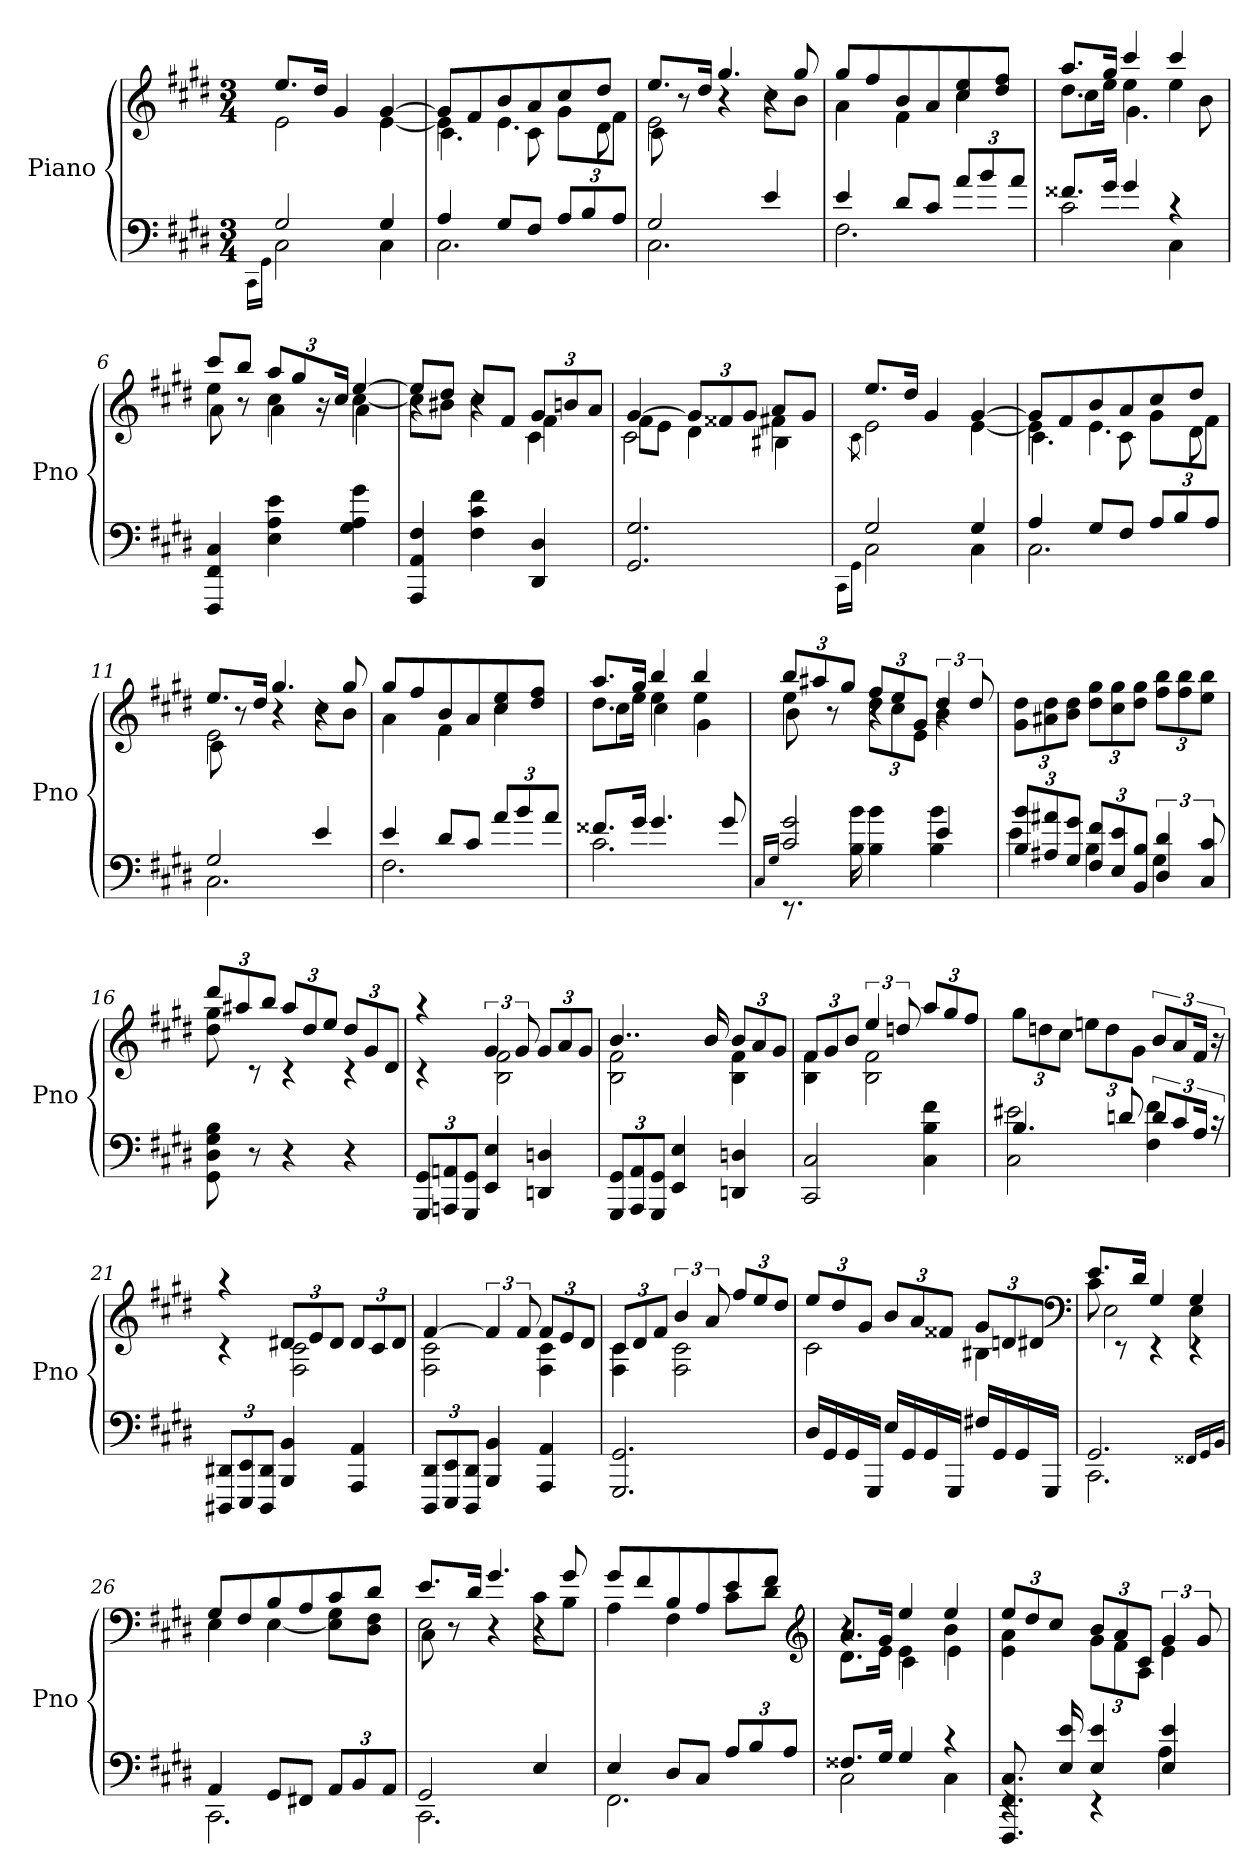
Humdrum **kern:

**kern	**kern
*part1	*part1
*staff2	*staff1
*I"Piano	*
*I'Pno	*
*clefF4	*clefG2
*k[f#c#g#d#]	*k[f#c#g#d#]
*c#:	*c#:
*M3/4	*M3/4
=1	=1
*^	*
.	16qqCC#\LL	.
.	16qqGG#\JJ	.
*	*	*^
2G#	2C#	8.eeL	2e
.	.	16dd#Jk	.
.	.	4g#	.
4G#	4C#	[4g#	[4e
=2	=2	=2	=2
*	*	*	*^
4A	2.C#	8g#L]	4e]	4.c#\
.	.	8f#	.	.
8G#L	.	8b	4.e	.
8F#J	.	8a	.	8c#\
12AL	.	8cc#	.	8g#\L
12B	.	.	.	.
.	.	8dd#J	8d#	8f#\J
12AJ	.	.	.	.
=3	=3	=3	=3	=3
2G#	2.C#	8.eeL	2e	8c#\
.	.	.	.	8r
.	.	16dd#Jk	.	.
.	.	4.gg#	.	4r
4e	.	.	8cc#L	4r
.	.	8gg#	8bJ	.
*	*	*	*v	*v
=4	=4	=4	=4
4e	2.F#	8gg#L	4a
.	.	8ff#	.
8d#L	.	8b	4f#
8c#J	.	8a	.
12aL	.	8cc# 8ee	4cc#
12b	.	.	.
.	.	8dd# 8ff#J	.
12aJ	.	.	.
=5	=5	=5	=5
*	*	*	*^
8.f##XL	2c#	8.aaL	8.dd#L	4cc#\
16g#Jk	.	16gg#Jk	16eeJk	.
4g#	.	4ccc#	4ee	4.g#\
4rc	4C#	4ccc#	4ee	.
.	.	.	.	8b\
*v	*v	*	*	*
=6	=6	=6	=6
4FFF# 4FF# 4C#	8ccc#L	4ee	8a\
.	8bbJ	.	8r
4E 4A 4e	12aaL	4cc#	4a\
.	12gg#	.	.
.	24r	.	.
.	24cc#Jk	.	.
4G# 4A 4g#	[4ee	[4cc#	4a\
=7	=7	=7	=7
4AAA 4AA 4F#	8eeL]	8cc#L]	4r
.	8dd#J	8b#XJ	.
4F# 4c# 4f#	8cc#L	4cc#	4r
.	8f#J	.	.
4DD# 4D#	12g#L	4f#	4c#\
.	12bn	.	.
.	12aJ	.	.
=8	=8	=8	=8
2.GG# 2.G#	[4g#	8f#L	2c#\
.	.	8eJ	.
.	12g#L]	4d#	.
.	12f##X	.	.
.	12g#J	.	.
.	8aL	4f#X	4B#X\
.	8g#J	.	.
*	*v	*v	*v
=9	=9
*^	*
.	16qqCC#\LL	.
*	*	*^
.	16qqGG#\JJ	.	8qc#\
2G#	2C#	8.eeL	2e
.	.	16dd#Jk	.
.	.	4g#	.
4G#	4C#	[4g#	[4e
=10	=10	=10	=10
*	*	*	*^
4A	2.C#	8g#L]	4e]	4.c#\
.	.	8f#	.	.
8G#L	.	8b	4.e	.
8F#J	.	8a	.	8c#\
12AL	.	8cc#	.	8g#\L
12B	.	.	.	.
.	.	8dd#J	8d#	8f#\J
12AJ	.	.	.	.
=11	=11	=11	=11	=11
2G#	2.C#	8.eeL	2e	8c#\
.	.	.	.	8r
.	.	16dd#Jk	.	.
.	.	4.gg#	.	4r
4e	.	.	8cc#L	4r
.	.	8gg#	8bJ	.
*	*	*	*v	*v
=12	=12	=12	=12
4e	2.F#	8gg#L	4a
.	.	8ff#	.
8d#L	.	8b	4f#
8c#J	.	8a	.
12aL	.	8cc# 8ee	4cc#
12b	.	.	.
.	.	8dd# 8ff#J	.
12aJ	.	.	.
=13	=13	=13	=13
*	*	*	*^
8.f##XL	2.c#	8.aaL	8.dd#L	4cc#\
16g#Jk	.	16gg#Jk	16eeJk	.
4.g#	.	4bb	4ee	4cc#\
.	.	4bb	4ee	4g#\
8g#	.	.	.	.
=14	=14	=14	=14	=14
16qqC#/LL	.	.	.	.
16qqG#/JJ	.	.	.	.
2c# 2g#	8.rEE	12bbL	4ee	8b\
.	.	12aa#X	.	.
.	.	.	.	8r
.	.	12gg#J	.	.
.	16B 16b	.	.	.
.	4B 4b	12ff#L	12dd#L	4r
.	.	12ee	12cc#	.
.	.	12g#J	12eJ	.
4e	4B 4b	6dd#	4b	4r
.	.	12dd#	.	.
*	*	*v	*v	*v
=15	=15	=15
12B 12bL	4e	12g# 12dd#L
12A#X 12a#X	.	12a#X 12dd#
12G# 12g#J	.	12b 12dd#J
12F# 12f#L	4B	12dd# 12gg#L
12E 12e	.	12cc# 12gg#
12BB 12BJ	.	12dd# 12gg#J
6D# 6d#	4G#	12ff# 12bbL
.	.	12ff# 12bb
12C# 12c#	.	12ee 12bbJ
*v	*v	*
=16	=16
*	*^
8GG# 8D# 8G# 8B	12ddd#L	8dd# 8gg#
.	12aa#X	.
8r	.	8rc
.	12bbJ	.
4r	12aa#L	4rc
.	12dd#	.
.	12eeJ	.
4r	12dd#L	4rc
.	12g#	.
.	12d#J	.
=17	=17	=17
12GGG# 12GG#L	4raa	4rc
12AAAn 12AAn	.	.
12GGG# 12GG#J	.	.
4EE 4E	6g#	2B 2f#
.	12g#	.
4DDn 4Dn	12g#L	.
.	12a	.
.	12g#J	.
=18	=18	=18
12GGG# 12GG#L	4..b	2B 2f#
12AAA 12AA	.	.
12GGG# 12GG#J	.	.
4EE 4E	.	.
.	16b	.
4DDn 4Dn	12bL	4B 4f#
.	12a	.
.	12g#J	.
=19	=19	=19
2CC# 2C#	12f#L	4B 4f#
.	12g#	.
.	12bJ	.
.	6ee	2B 2f#
.	12ddn	.
4C# 4B 4f#	12aaL	.
.	12gg#	.
.	12ff#J	.
*	*v	*v
=20	=20
*^	*
4.B	2C# 2e#X	12gg#L
.	.	12ddn
.	.	12cc#J
.	.	12eenL
.	.	12dd
8dn	.	.
.	.	12g#J
12dL	4F# 4f#	12bL
12c#	.	12a
24AJk	.	24f#Jk
24rc	.	24r
*v	*v	*
=21	=21
*	*^
12DDD#X 12DD#XL	4raa	4rc
12EEE 12EE	.	.
12DDD# 12DD#J	.	.
4BBB 4BB	12d#XL	2F# 2c#
.	12e	.
.	12d#J	.
4AAA 4AA	12d#L	.
.	12c#	.
.	12d#J	.
=22	=22	=22
12DDD# 12DD#L	[4f#	2F# 2c#
12EEE 12EE	.	.
12DDD# 12DD#J	.	.
4BBB 4BB	6f#]	.
.	12f#	.
4AAA 4AA	12f#L	4F# 4c#
.	12e	.
.	12d#J	.
=23	=23	=23
2.GGG# 2.GG#	12c#L	4F# 4c#
.	12d#	.
.	12f#J	.
.	6b	2F# 2c#
.	12a	.
.	12ff#L	.
.	12ee	.
.	12dd#J	.
=24	=24	=24
16D#LL	12eeL	2c#
16GG#	.	.
.	12dd#	.
16GG#	.	.
.	12g#J	.
16GGG#JJ	.	.
16ELL	12bL	.
16GG#	.	.
.	12a	.
16GG#	.	.
.	12f##XJ	.
16GGG#JJ	.	.
16F#XLL	12g#L	4B#X
16GG#	.	.
.	12dn	.
16GG#	.	.
.	12d#XJ	.
16GGG#JJ	.	.
*	*v	*v
*	*clefF4
=25	=25
*^	*^
*	*	*	*^
2.GG#	2.CC#	8.eL	8c#	2E\
.	.	.	8rEE	.
.	.	16d#Jk	.	.
.	.	4G#	4rEE	.
.	.	4G#	4rEE	4E\
*	*	*v	*v	*v
16qqFF##X/LL	.	.
16qqGG#/	.	.
16qqBB/JJ	.	.
=26	=26	=26
*	*	*^
4AA	2.CC#	8G#L	4E
.	.	8F#	.
8GG#L	.	8B	[4E
8FF#XJ	.	8A	.
12AAL	.	8c#	8E] 8G#L
12BB	.	.	.
.	.	8d#J	8D# 8F#J
12AAJ	.	.	.
=27	=27	=27	=27
*	*	*	*^
2GG#	2.CC#	8.eL	2E	8C#\
.	.	.	.	8r
.	.	16d#Jk	.	.
.	.	4.g#	.	4r
4E	.	.	8c#L	4r
.	.	8g#	8BJ	.
*	*	*	*v	*v
=28	=28	=28	=28
4E	2.FF#	8g#L	4A
.	.	8f#	.
8D#L	.	8B	4F#
8C#J	.	8A	.
12AL	.	8e	8c#L
12B	.	.	.
.	.	8f#J	8d#J
12AJ	.	.	.
*	*	*v	*v
*	*	*clefG2
=29	=29	=29
*	*	*^
*	*	*	*^
8.F##XL	2C#	8.aL	8.d#L	4r
16G#Jk	.	16g#Jk	16eJk	.
4G#	.	4ee	4e	4c#\
4rc	4C#	4ee	4b	4e\
*	*	*	*v	*v
=30	=30	=30	=30
8.FFF# 8.FF# 8.C#	4rEE	12eeL	4e 4a
.	.	12dd#	.
.	.	12cc#J	.
16E 16e	.	.	.
4E 4e	4rEE	12bL	12g#L
.	.	12a	12f#
.	.	12c#J	12AJ
4E 4e	4A	6g#	4e
.	.	12g#	.
*v	*v	*	*
*	*v	*v
=	=
*-	*-
